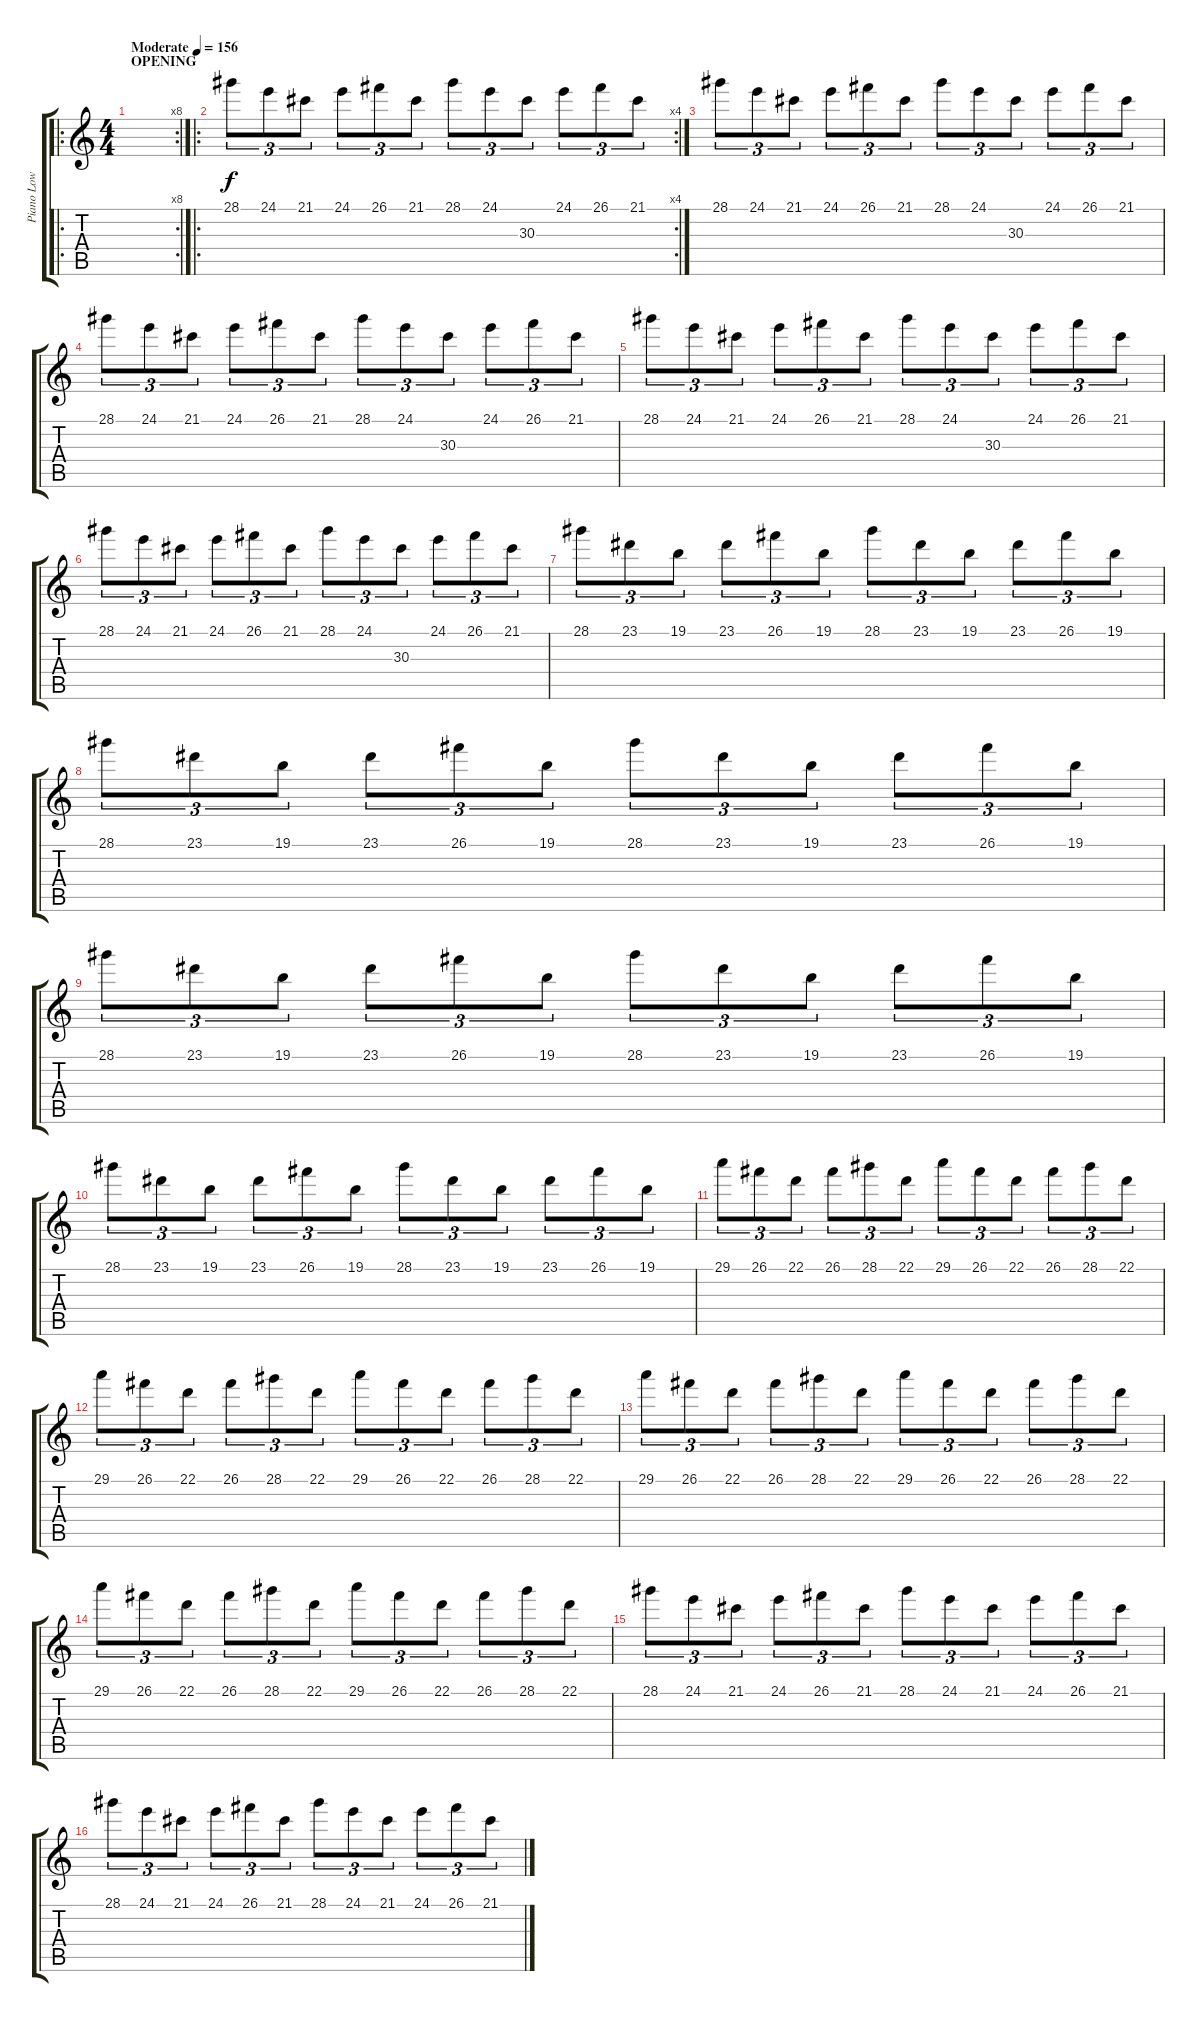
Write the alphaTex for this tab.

\track ("Piano Low" "Piano Low") {instrument brightacousticpiano}
\staff {score tabs}
\tuning (E4 B3 G3 D3 A2 E2) {hide}
\ro
\rc 8
\ts (4 4)
\section ("" "OPENING")
\tempo (156 "Moderate")
\clef g2
\ks c
|
\ro
\rc 4
28.1.8{tu (3 2)} 24.1.8{tu (3 2)} 21.1.8{tu (3 2)} 24.1.8{tu (3 2)} 26.1.8{tu (3 2)} 21.1.8{tu (3 2)} 28.1.8{tu (3 2)} 24.1.8{tu (3 2)} 30.3.8{tu (3 2)} 24.1.8{tu (3 2)} 26.1.8{tu (3 2)} 21.1.8{tu (3 2)} |
28.1.8{tu (3 2)} 24.1.8{tu (3 2)} 21.1.8{tu (3 2)} 24.1.8{tu (3 2)} 26.1.8{tu (3 2)} 21.1.8{tu (3 2)} 28.1.8{tu (3 2)} 24.1.8{tu (3 2)} 30.3.8{tu (3 2)} 24.1.8{tu (3 2)} 26.1.8{tu (3 2)} 21.1.8{tu (3 2)} |
28.1.8{tu (3 2)} 24.1.8{tu (3 2)} 21.1.8{tu (3 2)} 24.1.8{tu (3 2)} 26.1.8{tu (3 2)} 21.1.8{tu (3 2)} 28.1.8{tu (3 2)} 24.1.8{tu (3 2)} 30.3.8{tu (3 2)} 24.1.8{tu (3 2)} 26.1.8{tu (3 2)} 21.1.8{tu (3 2)} |
28.1.8{tu (3 2)} 24.1.8{tu (3 2)} 21.1.8{tu (3 2)} 24.1.8{tu (3 2)} 26.1.8{tu (3 2)} 21.1.8{tu (3 2)} 28.1.8{tu (3 2)} 24.1.8{tu (3 2)} 30.3.8{tu (3 2)} 24.1.8{tu (3 2)} 26.1.8{tu (3 2)} 21.1.8{tu (3 2)} |
28.1.8{tu (3 2)} 24.1.8{tu (3 2)} 21.1.8{tu (3 2)} 24.1.8{tu (3 2)} 26.1.8{tu (3 2)} 21.1.8{tu (3 2)} 28.1.8{tu (3 2)} 24.1.8{tu (3 2)} 30.3.8{tu (3 2)} 24.1.8{tu (3 2)} 26.1.8{tu (3 2)} 21.1.8{tu (3 2)} |
28.1.8{tu (3 2)} 23.1.8{tu (3 2)} 19.1.8{tu (3 2)} 23.1.8{tu (3 2)} 26.1.8{tu (3 2)} 19.1.8{tu (3 2)} 28.1.8{tu (3 2)} 23.1.8{tu (3 2)} 19.1.8{tu (3 2)} 23.1.8{tu (3 2)} 26.1.8{tu (3 2)} 19.1.8{tu (3 2)} |
28.1.8{tu (3 2)} 23.1.8{tu (3 2)} 19.1.8{tu (3 2)} 23.1.8{tu (3 2)} 26.1.8{tu (3 2)} 19.1.8{tu (3 2)} 28.1.8{tu (3 2)} 23.1.8{tu (3 2)} 19.1.8{tu (3 2)} 23.1.8{tu (3 2)} 26.1.8{tu (3 2)} 19.1.8{tu (3 2)} |
28.1.8{tu (3 2)} 23.1.8{tu (3 2)} 19.1.8{tu (3 2)} 23.1.8{tu (3 2)} 26.1.8{tu (3 2)} 19.1.8{tu (3 2)} 28.1.8{tu (3 2)} 23.1.8{tu (3 2)} 19.1.8{tu (3 2)} 23.1.8{tu (3 2)} 26.1.8{tu (3 2)} 19.1.8{tu (3 2)} |
28.1.8{tu (3 2)} 23.1.8{tu (3 2)} 19.1.8{tu (3 2)} 23.1.8{tu (3 2)} 26.1.8{tu (3 2)} 19.1.8{tu (3 2)} 28.1.8{tu (3 2)} 23.1.8{tu (3 2)} 19.1.8{tu (3 2)} 23.1.8{tu (3 2)} 26.1.8{tu (3 2)} 19.1.8{tu (3 2)} |
29.1.8{tu (3 2)} 26.1.8{tu (3 2)} 22.1.8{tu (3 2)} 26.1.8{tu (3 2)} 28.1.8{tu (3 2)} 22.1.8{tu (3 2)} 29.1.8{tu (3 2)} 26.1.8{tu (3 2)} 22.1.8{tu (3 2)} 26.1.8{tu (3 2)} 28.1.8{tu (3 2)} 22.1.8{tu (3 2)} |
29.1.8{tu (3 2)} 26.1.8{tu (3 2)} 22.1.8{tu (3 2)} 26.1.8{tu (3 2)} 28.1.8{tu (3 2)} 22.1.8{tu (3 2)} 29.1.8{tu (3 2)} 26.1.8{tu (3 2)} 22.1.8{tu (3 2)} 26.1.8{tu (3 2)} 28.1.8{tu (3 2)} 22.1.8{tu (3 2)} |
29.1.8{tu (3 2)} 26.1.8{tu (3 2)} 22.1.8{tu (3 2)} 26.1.8{tu (3 2)} 28.1.8{tu (3 2)} 22.1.8{tu (3 2)} 29.1.8{tu (3 2)} 26.1.8{tu (3 2)} 22.1.8{tu (3 2)} 26.1.8{tu (3 2)} 28.1.8{tu (3 2)} 22.1.8{tu (3 2)} |
29.1.8{tu (3 2)} 26.1.8{tu (3 2)} 22.1.8{tu (3 2)} 26.1.8{tu (3 2)} 28.1.8{tu (3 2)} 22.1.8{tu (3 2)} 29.1.8{tu (3 2)} 26.1.8{tu (3 2)} 22.1.8{tu (3 2)} 26.1.8{tu (3 2)} 28.1.8{tu (3 2)} 22.1.8{tu (3 2)} |
28.1.8{tu (3 2)} 24.1.8{tu (3 2)} 21.1.8{tu (3 2)} 24.1.8{tu (3 2)} 26.1.8{tu (3 2)} 21.1.8{tu (3 2)} 28.1.8{tu (3 2)} 24.1.8{tu (3 2)} 21.1.8{tu (3 2)} 24.1.8{tu (3 2)} 26.1.8{tu (3 2)} 21.1.8{tu (3 2)} |
28.1.8{tu (3 2)} 24.1.8{tu (3 2)} 21.1.8{tu (3 2)} 24.1.8{tu (3 2)} 26.1.8{tu (3 2)} 21.1.8{tu (3 2)} 28.1.8{tu (3 2)} 24.1.8{tu (3 2)} 21.1.8{tu (3 2)} 24.1.8{tu (3 2)} 26.1.8{tu (3 2)} 21.1.8{tu (3 2)}
